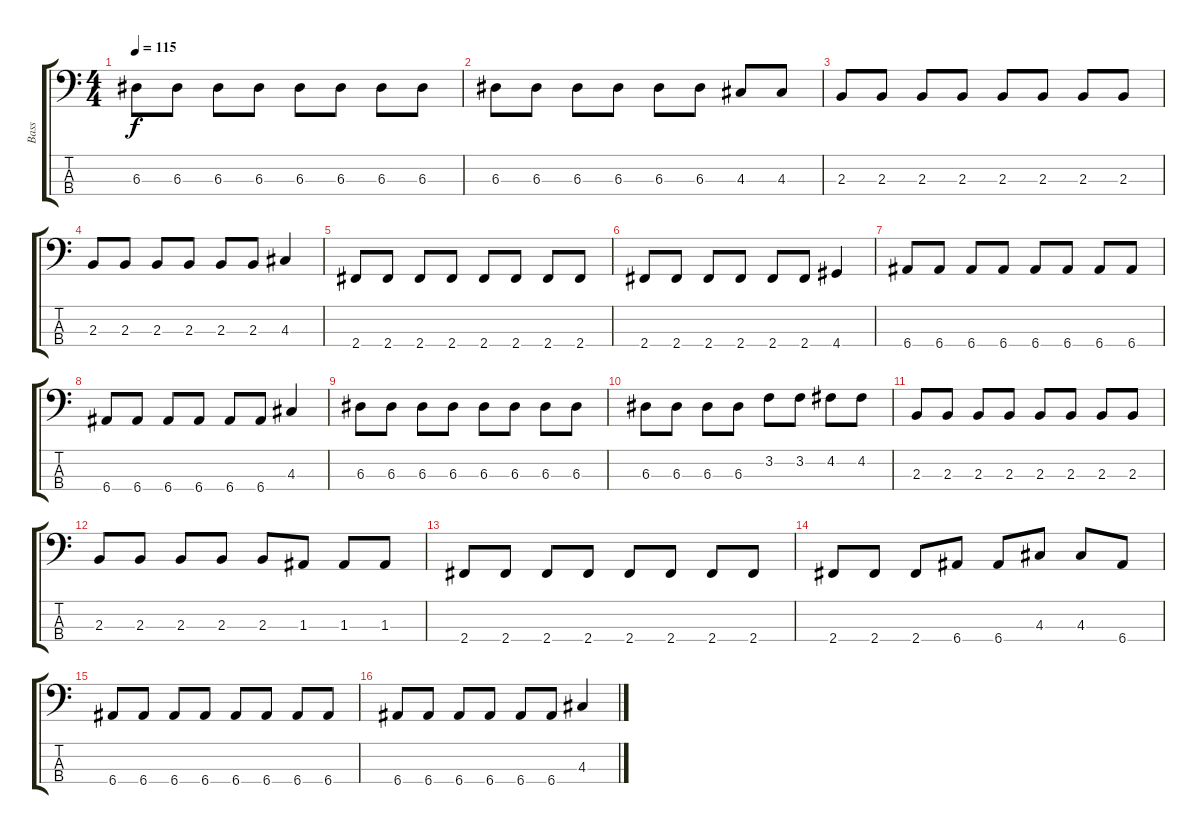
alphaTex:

\track ("Bass" "Bass") {instrument electricbassfinger}
\staff {score tabs}
\tuning (G2 D2 A1 E1) {hide}
\ts (4 4)
\tempo 115
\clef f4
\ks c
6.3.8{dy f} 6.3.8 6.3.8 6.3.8 6.3.8 6.3.8 6.3.8 6.3.8 |
6.3.8 6.3.8 6.3.8 6.3.8 6.3.8 6.3.8 4.3.8 4.3.8 |
2.3.8 2.3.8 2.3.8 2.3.8 2.3.8 2.3.8 2.3.8 2.3.8 |
2.3.8 2.3.8 2.3.8 2.3.8 2.3.8 2.3.8 4.3.4 |
2.4.8 2.4.8 2.4.8 2.4.8 2.4.8 2.4.8 2.4.8 2.4.8 |
2.4.8 2.4.8 2.4.8 2.4.8 2.4.8 2.4.8 4.4.4 |
6.4.8 6.4.8 6.4.8 6.4.8 6.4.8 6.4.8 6.4.8 6.4.8 |
6.4.8 6.4.8 6.4.8 6.4.8 6.4.8 6.4.8 4.3.4 |
6.3.8 6.3.8 6.3.8 6.3.8 6.3.8 6.3.8 6.3.8 6.3.8 |
6.3.8 6.3.8 6.3.8 6.3.8 3.2.8 3.2.8 4.2.8 4.2.8 |
2.3.8 2.3.8 2.3.8 2.3.8 2.3.8 2.3.8 2.3.8 2.3.8 |
2.3.8 2.3.8 2.3.8 2.3.8 2.3.8 1.3.8 1.3.8 1.3.8 |
2.4.8 2.4.8 2.4.8 2.4.8 2.4.8 2.4.8 2.4.8 2.4.8 |
2.4.8 2.4.8 2.4.8 6.4.8 6.4.8 4.3.8 4.3.8 6.4.8 |
6.4.8 6.4.8 6.4.8 6.4.8 6.4.8 6.4.8 6.4.8 6.4.8 |
6.4.8 6.4.8 6.4.8 6.4.8 6.4.8 6.4.8 4.3.4
